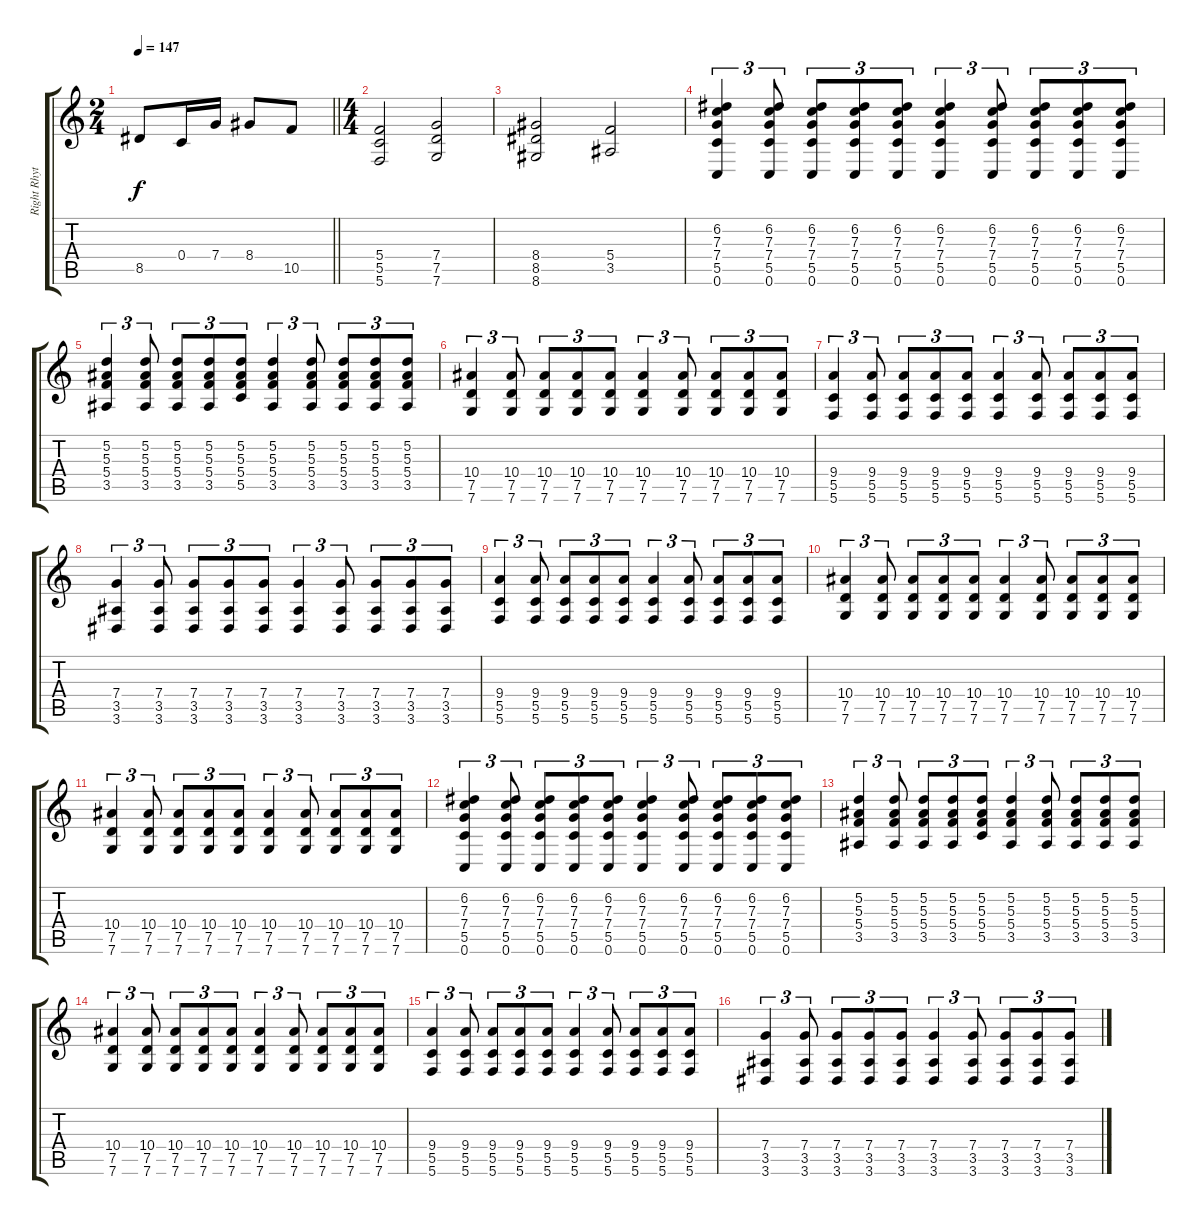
\track ("Right Rhythm" "Right Rhyt") {instrument distortionguitar}
\staff {score tabs}
\tuning (D4 A3 F3 C3 G2 C2) {hide}
\ts (2 4)
\tempo 147
\clef g2
\barLineRight lightlight
\ks c
8.5.8{dy f} 0.4.16 7.4.16 8.4.8 10.5.8 |
\ts (4 4)
\section ("" "")
(5.4 5.5 5.6).2 (7.4 7.5 7.6).2 |
(8.4 8.5 8.6).2 (5.4 3.5).2 |
(6.2 7.3 7.4 5.5 0.6).4{tu (3 2)} (6.2 7.3 7.4 5.5 0.6).8{tu (3 2)} (6.2 7.3 7.4 5.5 0.6).8{tu (3 2)} (6.2 7.3 7.4 5.5 0.6).8{tu (3 2)} (6.2 7.3 7.4 5.5 0.6).8{tu (3 2)} (6.2 7.3 7.4 5.5 0.6).4{tu (3 2)} (6.2 7.3 7.4 5.5 0.6).8{tu (3 2)} (6.2 7.3 7.4 5.5 0.6).8{tu (3 2)} (6.2 7.3 7.4 5.5 0.6).8{tu (3 2)} (6.2 7.3 7.4 5.5 0.6).8{tu (3 2)} |
(5.2 5.3 5.4 3.5).4{tu (3 2)} (5.2 5.3 5.4 3.5).8{tu (3 2)} (5.2 5.3 5.4 3.5).8{tu (3 2)} (5.2 5.3 5.4 3.5).8{tu (3 2)} (5.2 5.3 5.4 5.5).8{tu (3 2)} (5.2 5.3 5.4 3.5).4{tu (3 2)} (5.2 5.3 5.4 3.5).8{tu (3 2)} (5.2 5.3 5.4 3.5).8{tu (3 2)} (5.2 5.3 5.4 3.5).8{tu (3 2)} (5.2 5.3 5.4 3.5).8{tu (3 2)} |
(10.4 7.5 7.6).4{tu (3 2)} (10.4 7.5 7.6).8{tu (3 2)} (10.4 7.5 7.6).8{tu (3 2)} (10.4 7.5 7.6).8{tu (3 2)} (10.4 7.5 7.6).8{tu (3 2)} (10.4 7.5 7.6).4{tu (3 2)} (10.4 7.5 7.6).8{tu (3 2)} (10.4 7.5 7.6).8{tu (3 2)} (10.4 7.5 7.6).8{tu (3 2)} (10.4 7.5 7.6).8{tu (3 2)} |
(9.4 5.5 5.6).4{tu (3 2)} (9.4 5.5 5.6).8{tu (3 2)} (9.4 5.5 5.6).8{tu (3 2)} (9.4 5.5 5.6).8{tu (3 2)} (9.4 5.5 5.6).8{tu (3 2)} (9.4 5.5 5.6).4{tu (3 2)} (9.4 5.5 5.6).8{tu (3 2)} (9.4 5.5 5.6).8{tu (3 2)} (9.4 5.5 5.6).8{tu (3 2)} (9.4 5.5 5.6).8{tu (3 2)} |
(7.4 3.5 3.6).4{tu (3 2)} (7.4 3.5 3.6).8{tu (3 2)} (7.4 3.5 3.6).8{tu (3 2)} (7.4 3.5 3.6).8{tu (3 2)} (7.4 3.5 3.6).8{tu (3 2)} (7.4 3.5 3.6).4{tu (3 2)} (7.4 3.5 3.6).8{tu (3 2)} (7.4 3.5 3.6).8{tu (3 2)} (7.4 3.5 3.6).8{tu (3 2)} (7.4 3.5 3.6).8{tu (3 2)} |
(9.4 5.5 5.6).4{tu (3 2)} (9.4 5.5 5.6).8{tu (3 2)} (9.4 5.5 5.6).8{tu (3 2)} (9.4 5.5 5.6).8{tu (3 2)} (9.4 5.5 5.6).8{tu (3 2)} (9.4 5.5 5.6).4{tu (3 2)} (9.4 5.5 5.6).8{tu (3 2)} (9.4 5.5 5.6).8{tu (3 2)} (9.4 5.5 5.6).8{tu (3 2)} (9.4 5.5 5.6).8{tu (3 2)} |
(10.4 7.5 7.6).4{tu (3 2)} (10.4 7.5 7.6).8{tu (3 2)} (10.4 7.5 7.6).8{tu (3 2)} (10.4 7.5 7.6).8{tu (3 2)} (10.4 7.5 7.6).8{tu (3 2)} (10.4 7.5 7.6).4{tu (3 2)} (10.4 7.5 7.6).8{tu (3 2)} (10.4 7.5 7.6).8{tu (3 2)} (10.4 7.5 7.6).8{tu (3 2)} (10.4 7.5 7.6).8{tu (3 2)} |
(10.4 7.5 7.6).4{tu (3 2)} (10.4 7.5 7.6).8{tu (3 2)} (10.4 7.5 7.6).8{tu (3 2)} (10.4 7.5 7.6).8{tu (3 2)} (10.4 7.5 7.6).8{tu (3 2)} (10.4 7.5 7.6).4{tu (3 2)} (10.4 7.5 7.6).8{tu (3 2)} (10.4 7.5 7.6).8{tu (3 2)} (10.4 7.5 7.6).8{tu (3 2)} (10.4 7.5 7.6).8{tu (3 2)} |
(6.2 7.3 7.4 5.5 0.6).4{tu (3 2)} (6.2 7.3 7.4 5.5 0.6).8{tu (3 2)} (6.2 7.3 7.4 5.5 0.6).8{tu (3 2)} (6.2 7.3 7.4 5.5 0.6).8{tu (3 2)} (6.2 7.3 7.4 5.5 0.6).8{tu (3 2)} (6.2 7.3 7.4 5.5 0.6).4{tu (3 2)} (6.2 7.3 7.4 5.5 0.6).8{tu (3 2)} (6.2 7.3 7.4 5.5 0.6).8{tu (3 2)} (6.2 7.3 7.4 5.5 0.6).8{tu (3 2)} (6.2 7.3 7.4 5.5 0.6).8{tu (3 2)} |
(5.2 5.3 5.4 3.5).4{tu (3 2)} (5.2 5.3 5.4 3.5).8{tu (3 2)} (5.2 5.3 5.4 3.5).8{tu (3 2)} (5.2 5.3 5.4 3.5).8{tu (3 2)} (5.2 5.3 5.4 5.5).8{tu (3 2)} (5.2 5.3 5.4 3.5).4{tu (3 2)} (5.2 5.3 5.4 3.5).8{tu (3 2)} (5.2 5.3 5.4 3.5).8{tu (3 2)} (5.2 5.3 5.4 3.5).8{tu (3 2)} (5.2 5.3 5.4 3.5).8{tu (3 2)} |
(10.4 7.5 7.6).4{tu (3 2)} (10.4 7.5 7.6).8{tu (3 2)} (10.4 7.5 7.6).8{tu (3 2)} (10.4 7.5 7.6).8{tu (3 2)} (10.4 7.5 7.6).8{tu (3 2)} (10.4 7.5 7.6).4{tu (3 2)} (10.4 7.5 7.6).8{tu (3 2)} (10.4 7.5 7.6).8{tu (3 2)} (10.4 7.5 7.6).8{tu (3 2)} (10.4 7.5 7.6).8{tu (3 2)} |
(9.4 5.5 5.6).4{tu (3 2)} (9.4 5.5 5.6).8{tu (3 2)} (9.4 5.5 5.6).8{tu (3 2)} (9.4 5.5 5.6).8{tu (3 2)} (9.4 5.5 5.6).8{tu (3 2)} (9.4 5.5 5.6).4{tu (3 2)} (9.4 5.5 5.6).8{tu (3 2)} (9.4 5.5 5.6).8{tu (3 2)} (9.4 5.5 5.6).8{tu (3 2)} (9.4 5.5 5.6).8{tu (3 2)} |
(7.4 3.5 3.6).4{tu (3 2)} (7.4 3.5 3.6).8{tu (3 2)} (7.4 3.5 3.6).8{tu (3 2)} (7.4 3.5 3.6).8{tu (3 2)} (7.4 3.5 3.6).8{tu (3 2)} (7.4 3.5 3.6).4{tu (3 2)} (7.4 3.5 3.6).8{tu (3 2)} (7.4 3.5 3.6).8{tu (3 2)} (7.4 3.5 3.6).8{tu (3 2)} (7.4 3.5 3.6).8{tu (3 2)}
